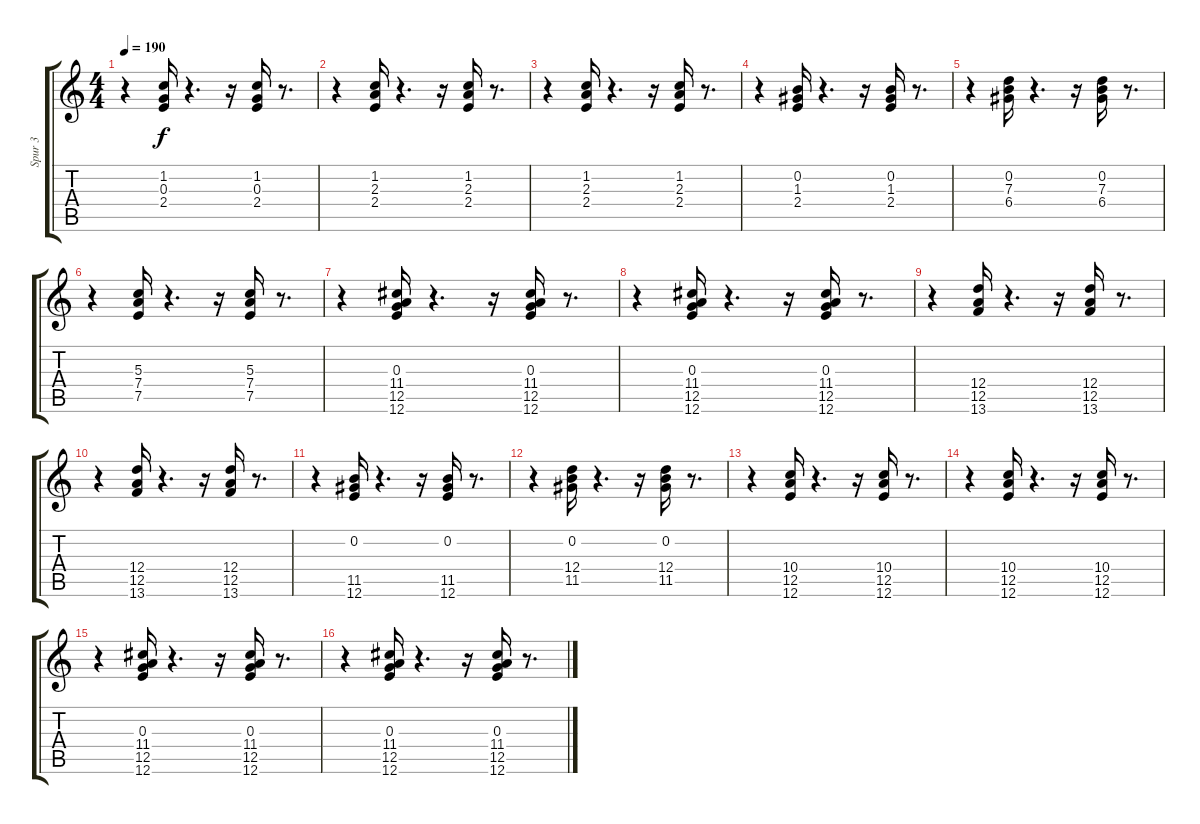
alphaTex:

\track ("Spur 3" "Spur 3") {instrument acousticguitarnylon}
\staff {score tabs}
\tuning (E4 B3 G3 D3 A2 E2) {hide}
\ts (4 4)
\tempo 190
\clef g2
\ks c
r.4{dy f} (1.2 0.3 2.4).16 r.4{d} r.16 (1.2 0.3 2.4).16 r.8{d} |
r.4 (1.2 2.3 2.4).16 r.4{d} r.16 (1.2 2.3 2.4).16 r.8{d} |
r.4 (1.2 2.3 2.4).16 r.4{d} r.16 (1.2 2.3 2.4).16 r.8{d} |
r.4 (0.2 1.3 2.4).16 r.4{d} r.16 (0.2 1.3 2.4).16 r.8{d} |
r.4 (0.2 7.3 6.4).16 r.4{d} r.16 (0.2 7.3 6.4).16 r.8{d} |
r.4 (5.3 7.4 7.5).16 r.4{d} r.16 (5.3 7.4 7.5).16 r.8{d} |
r.4 (0.3 11.4 12.5 12.6).16 r.4{d} r.16 (0.3 11.4 12.5 12.6).16 r.8{d} |
r.4 (0.3 11.4 12.5 12.6).16 r.4{d} r.16 (0.3 11.4 12.5 12.6).16 r.8{d} |
r.4 (12.4 12.5 13.6).16 r.4{d} r.16 (12.4 12.5 13.6).16 r.8{d} |
r.4 (12.4 12.5 13.6).16 r.4{d} r.16 (12.4 12.5 13.6).16 r.8{d} |
r.4 (0.2 11.5 12.6).16 r.4{d} r.16 (0.2 11.5 12.6).16 r.8{d} |
r.4 (0.2 12.4 11.5).16 r.4{d} r.16 (0.2 12.4 11.5).16 r.8{d} |
r.4 (10.4 12.5 12.6).16 r.4{d} r.16 (10.4 12.5 12.6).16 r.8{d} |
r.4 (10.4 12.5 12.6).16 r.4{d} r.16 (10.4 12.5 12.6).16 r.8{d} |
r.4 (0.3 11.4 12.5 12.6).16 r.4{d} r.16 (0.3 11.4 12.5 12.6).16 r.8{d} |
r.4 (0.3 11.4 12.5 12.6).16 r.4{d} r.16 (0.3 11.4 12.5 12.6).16 r.8{d}
